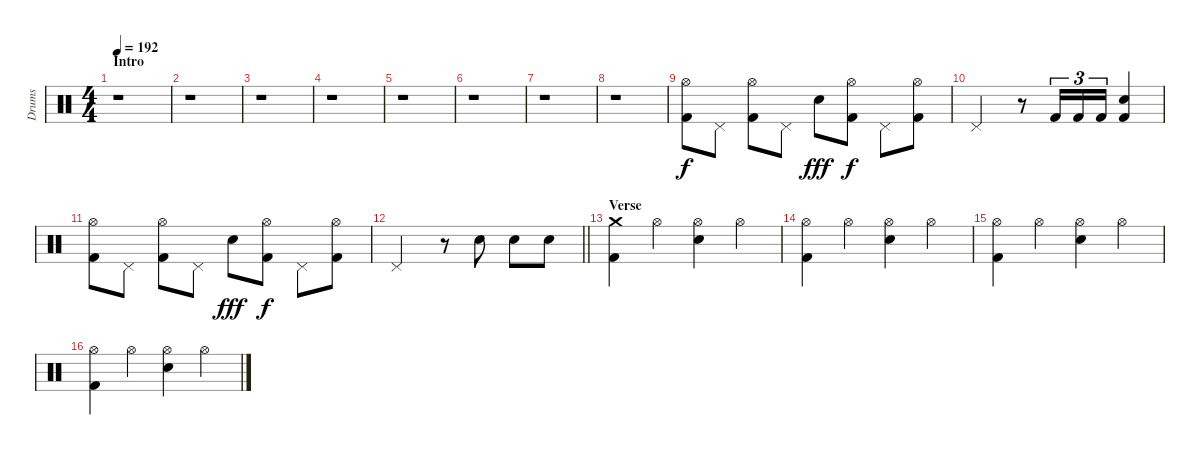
\track ("Drums" "Drums") {instrument percussion}
\staff {score}
\articulation defaults
\ts (4 4)
\section ("" "Intro")
\tempo 192
\clef neutral
\ks c
r.1{dy f} |
r.1 |
r.1 |
r.1 |
r.1 |
r.1 |
r.1 |
r.1 |
("Kick (hit) 2" "Hi-Hat (open)").8 "Pedal Hi-Hat (hit)".8 ("Kick (hit) 2" "Hi-Hat (open)").8 "Pedal Hi-Hat (hit)".8 "Electric Snare (hit)".8{dy fff} ("Kick (hit) 2" "Hi-Hat (open)").8{dy f} "Pedal Hi-Hat (hit)".8 ("Kick (hit) 2" "Hi-Hat (open)").8 |
"Pedal Hi-Hat (hit)".2 r.8 "Kick (hit) 2".16{tu (3 2)} "Kick (hit) 2".16{tu (3 2)} "Kick (hit) 2".16{tu (3 2)} ("Kick (hit) 2" "Electric Snare (hit)").4 |
("Kick (hit) 2" "Hi-Hat (open)").8 "Pedal Hi-Hat (hit)".8 ("Kick (hit) 2" "Hi-Hat (open)").8 "Pedal Hi-Hat (hit)".8 "Electric Snare (hit)".8{dy fff} ("Kick (hit) 2" "Hi-Hat (open)").8{dy f} "Pedal Hi-Hat (hit)".8 ("Kick (hit) 2" "Hi-Hat (open)").8 |
\barLineRight lightlight "Pedal Hi-Hat (hit)".2
r.8 "Electric Snare (hit)".8 "Electric Snare (hit)".8 "Electric Snare (hit)".8 |
\section ("" "Verse")
("Kick (hit) 2" "Crash medium (hit)").4 "Hi-Hat (open)".4 ("Electric Snare (hit)" "Hi-Hat (open)").4 "Hi-Hat (open)".4 |
("Kick (hit) 2" "Hi-Hat (open)").4 "Hi-Hat (open)".4 ("Electric Snare (hit)" "Hi-Hat (open)").4 "Hi-Hat (open)".4 |
("Kick (hit) 2" "Hi-Hat (open)").4 "Hi-Hat (open)".4 ("Electric Snare (hit)" "Hi-Hat (open)").4 "Hi-Hat (open)".4 |
("Kick (hit) 2" "Hi-Hat (open)").4 "Hi-Hat (open)".4 ("Electric Snare (hit)" "Hi-Hat (open)").4 "Hi-Hat (open)".4
